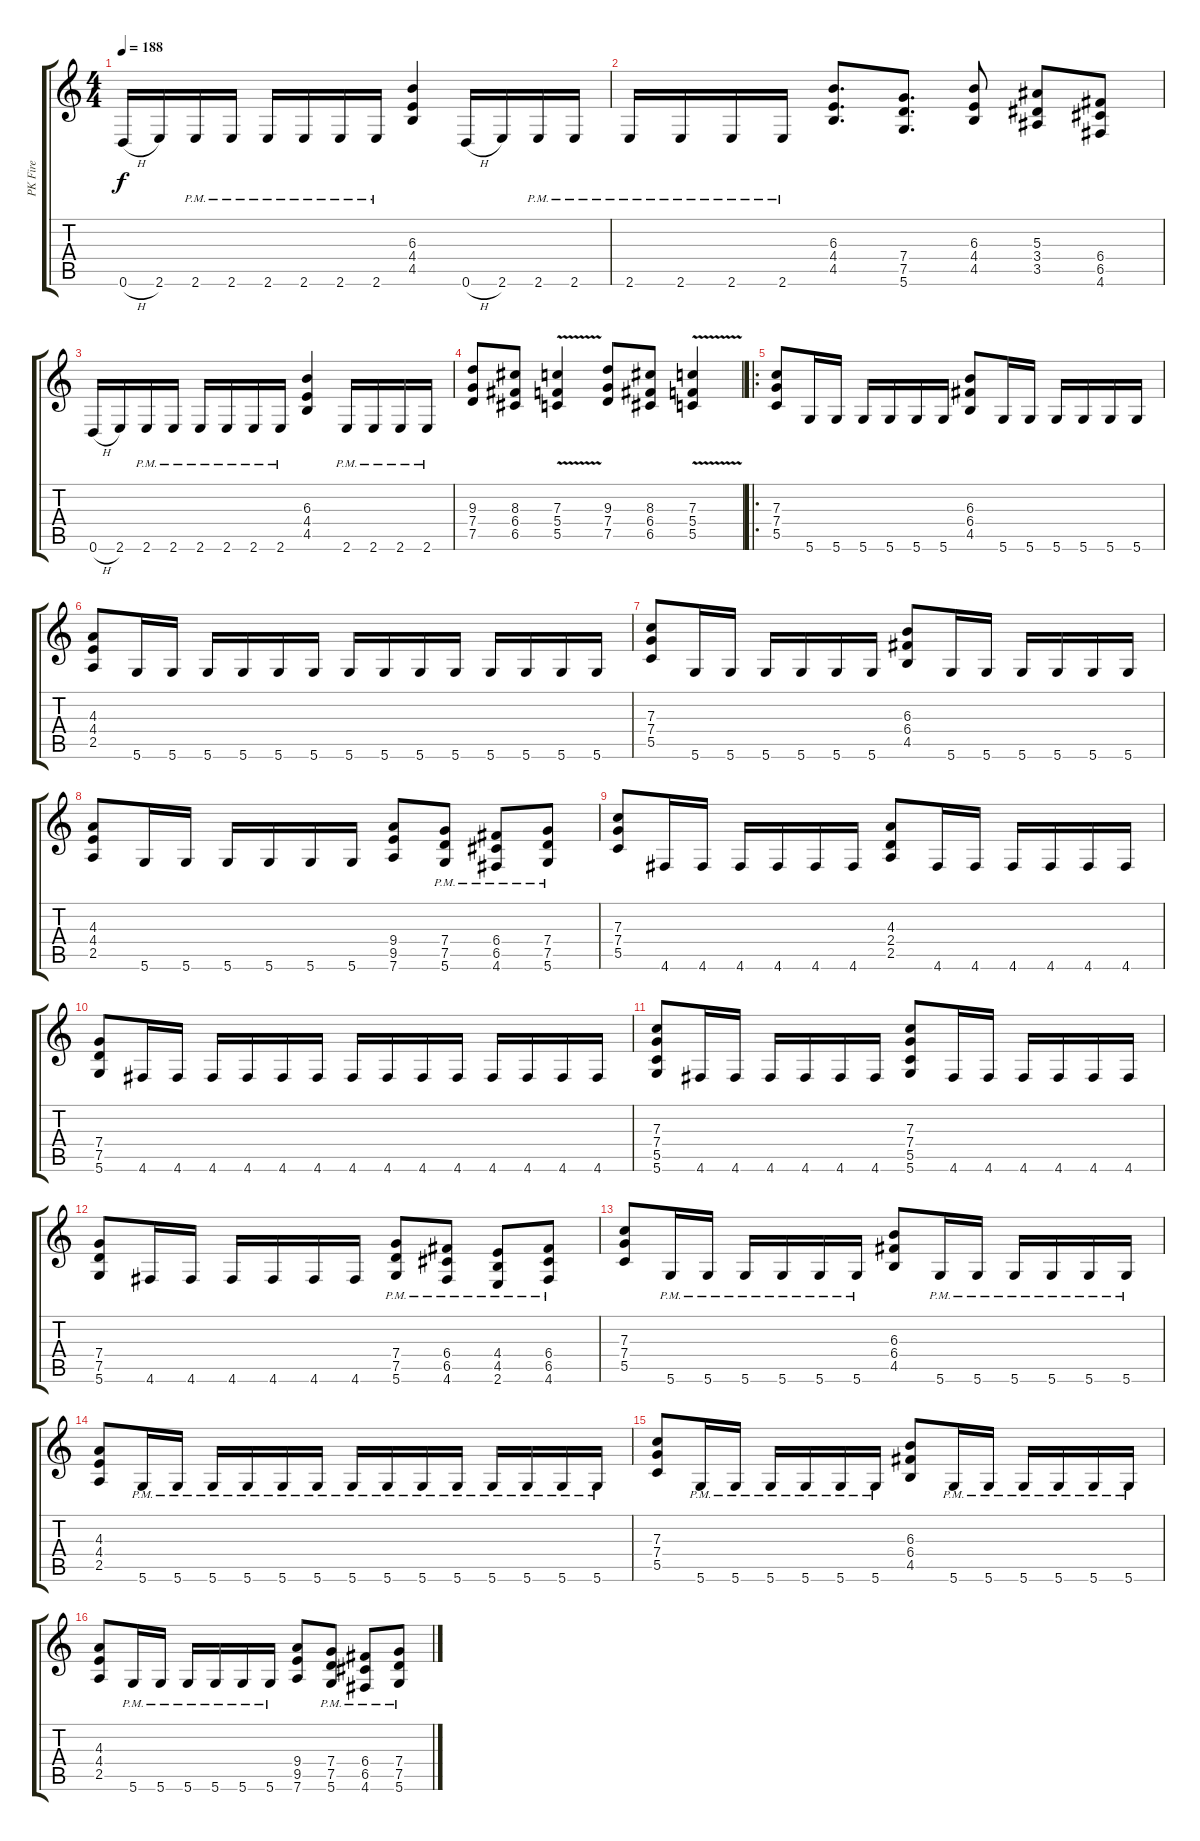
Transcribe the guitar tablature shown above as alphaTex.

\track ("PK Fire" "PK Fire") {instrument distortionguitar}
\staff {score tabs}
\tuning (D4 A3 F3 C3 G2 D2) {hide}
\ts (4 4)
\tempo 188
\clef g2
\ks c
0.6{h}.16{dy f} 2.6.16 2.6{pm}.16 2.6{pm}.16 2.6{pm}.16 2.6{pm}.16 2.6{pm}.16 2.6{pm}.16 (6.3 4.4 4.5).4 0.6{h}.16 2.6.16 2.6{pm}.16 2.6{pm}.16 |
2.6{pm}.16 2.6{pm}.16 2.6{pm}.16 2.6{pm}.16 (6.3 4.4 4.5).8{d} (7.4 7.5 5.6).8{d} (6.3 4.4 4.5).8 (5.3 3.4 3.5).8 (6.4 6.5 4.6).8 |
0.6{h}.16 2.6.16 2.6{pm}.16 2.6{pm}.16 2.6{pm}.16 2.6{pm}.16 2.6{pm}.16 2.6{pm}.16 (6.3 4.4 4.5).4 2.6{pm}.16 2.6{pm}.16 2.6{pm}.16 2.6{pm}.16 |
(9.3 7.4 7.5).8 (8.3 6.4 6.5).8 (7.3{v} 5.4{v} 5.5{v}).4 (9.3 7.4 7.5).8 (8.3 6.4 6.5).8 (7.3{v} 5.4{v} 5.5{v}).4 |
\ro
(7.3 7.4 5.5).8 5.6.16 5.6.16 5.6.16 5.6.16 5.6.16 5.6.16 (6.3 6.4 4.5).8 5.6.16 5.6.16 5.6.16 5.6.16 5.6.16 5.6.16 |
(4.3 4.4 2.5).8 5.6.16 5.6.16 5.6.16 5.6.16 5.6.16 5.6.16 5.6.16 5.6.16 5.6.16 5.6.16 5.6.16 5.6.16 5.6.16 5.6.16 |
(7.3 7.4 5.5).8 5.6.16 5.6.16 5.6.16 5.6.16 5.6.16 5.6.16 (6.3 6.4 4.5).8 5.6.16 5.6.16 5.6.16 5.6.16 5.6.16 5.6.16 |
(4.3 4.4 2.5).8 5.6.16 5.6.16 5.6.16 5.6.16 5.6.16 5.6.16 (9.4 9.5 7.6).8 (7.4{pm} 7.5{pm} 5.6{pm}).8 (6.4{pm} 6.5{pm} 4.6{pm}).8 (7.4{pm} 7.5{pm} 5.6{pm}).8 |
(7.3 7.4 5.5).8 4.6.16 4.6.16 4.6.16 4.6.16 4.6.16 4.6.16 (4.3 2.4 2.5).8 4.6.16 4.6.16 4.6.16 4.6.16 4.6.16 4.6.16 |
(7.4 7.5 5.6).8 4.6.16 4.6.16 4.6.16 4.6.16 4.6.16 4.6.16 4.6.16 4.6.16 4.6.16 4.6.16 4.6.16 4.6.16 4.6.16 4.6.16 |
(7.3 7.4 5.5 5.6).8 4.6.16 4.6.16 4.6.16 4.6.16 4.6.16 4.6.16 (7.3 7.4 5.5 5.6).8 4.6.16 4.6.16 4.6.16 4.6.16 4.6.16 4.6.16 |
(7.4 7.5 5.6).8 4.6.16 4.6.16 4.6.16 4.6.16 4.6.16 4.6.16 (7.4{pm} 7.5{pm} 5.6{pm}).8 (6.4{pm} 6.5{pm} 4.6{pm}).8 (4.4{pm} 4.5{pm} 2.6{pm}).8 (6.4{pm} 6.5{pm} 4.6{pm}).8 |
(7.3 7.4 5.5).8 5.6{pm}.16 5.6{pm}.16 5.6{pm}.16 5.6{pm}.16 5.6{pm}.16 5.6{pm}.16 (6.3 6.4 4.5).8 5.6{pm}.16 5.6{pm}.16 5.6{pm}.16 5.6{pm}.16 5.6{pm}.16 5.6{pm}.16 |
(4.3 4.4 2.5).8 5.6{pm}.16 5.6{pm}.16 5.6{pm}.16 5.6{pm}.16 5.6{pm}.16 5.6{pm}.16 5.6{pm}.16 5.6{pm}.16 5.6{pm}.16 5.6{pm}.16 5.6{pm}.16 5.6{pm}.16 5.6{pm}.16 5.6{pm}.16 |
(7.3 7.4 5.5).8 5.6{pm}.16 5.6{pm}.16 5.6{pm}.16 5.6{pm}.16 5.6{pm}.16 5.6{pm}.16 (6.3 6.4 4.5).8 5.6{pm}.16 5.6{pm}.16 5.6{pm}.16 5.6{pm}.16 5.6{pm}.16 5.6{pm}.16 |
(4.3 4.4 2.5).8 5.6{pm}.16 5.6{pm}.16 5.6{pm}.16 5.6{pm}.16 5.6{pm}.16 5.6{pm}.16 (9.4 9.5 7.6).8 (7.4{pm} 7.5{pm} 5.6{pm}).8 (6.4{pm} 6.5{pm} 4.6{pm}).8 (7.4{pm} 7.5{pm} 5.6{pm}).8
